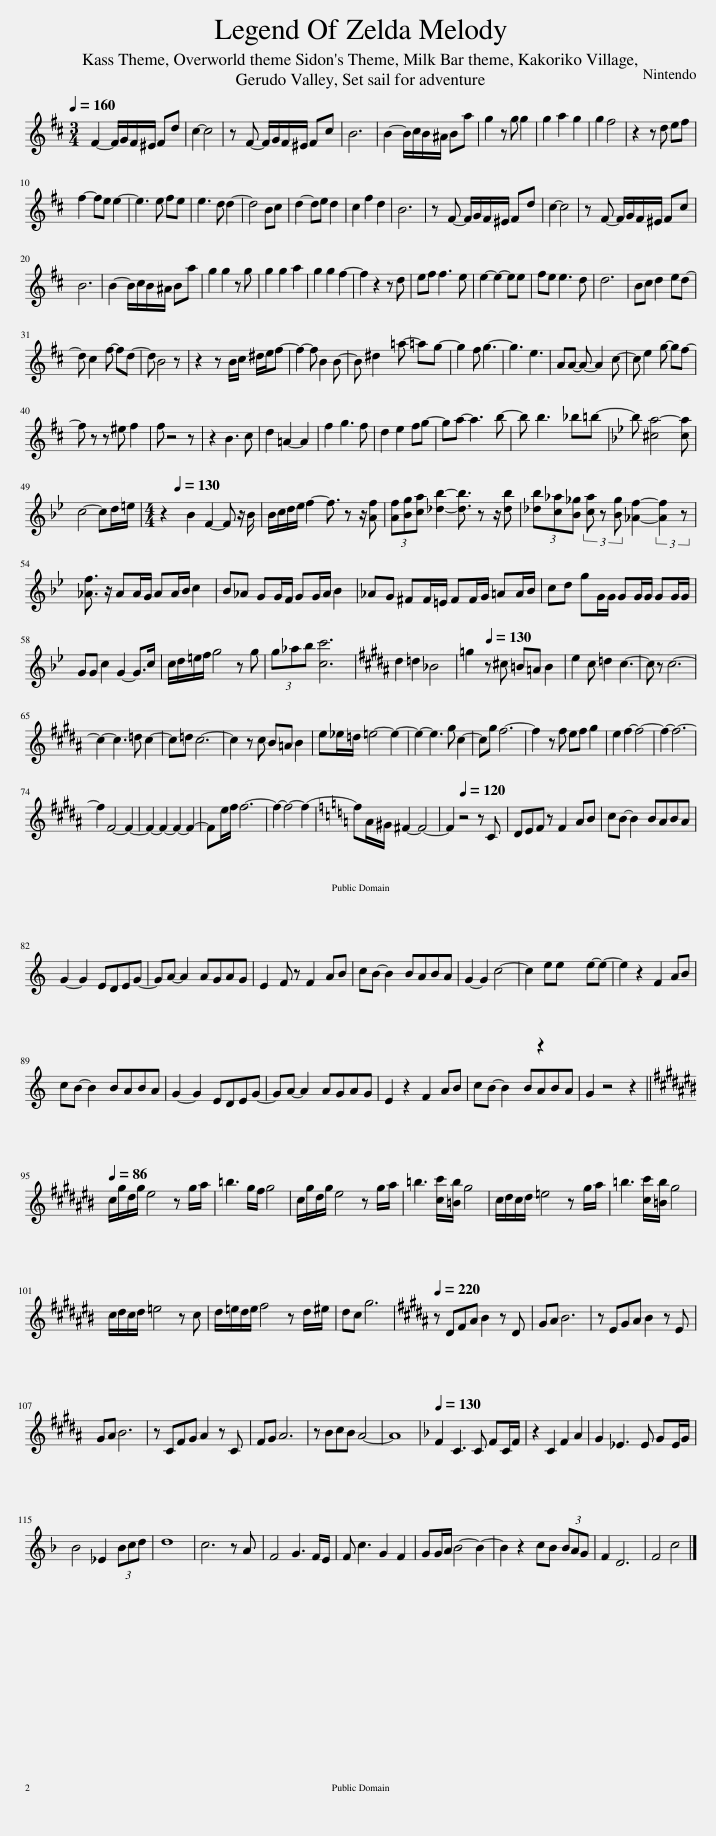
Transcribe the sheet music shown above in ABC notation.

X:1
L:1/8
Q:1/4=160
M:3/4
I:linebreak $
K:none
V:1 treble transpose=-2
V:1
[K:D] F2- F/G/F/^E/ Fd | c2- c4 | z F- F/G/F/^E/ Fc | B6 | B2- B/c/B/^A/ Ba | %5
 g2 z g g2 | g2 a2 g2 | g2 f4 | z2 z d ef |$ f2- fe e2- | %10
 e3 e fe | e3 d d2- | d4 Bc | d2- de d2 | c2 f2 d2 | %15
 B6 | z F- F/G/F/^E/ Fd | c2- c4 | z F- F/G/F/^E/ Fc |$ B6 | %20
 B2- B/c/B/^A/ Ba | g2 g2 z g | g2 g2 a2 | g2 g2 f2- | f2 z2 z d | %25
 ef f3 e | e2- e2- ee | fe e3 d | d6 | Bc d2 ed- |$ %30
 d c2 f- fd- | d B4 z | z2 z B/c/ ^d/e/f- | f2- f B2 B- | B ^d2 =a- =ag- | %35
 g2 f g3- | g3 e3 | AA- A- A2 c- | c e2 g- gf- |$ f z z ^e f2 | %40
 f z4 z | z2 B3 c | d2 =A2- A2 | f2 g3 f | d2 e2 fg- | %45
 ga- a3 b- | b b3 _b=b- |[K:Bb] b [^ca-]4 [ca] |$ c4- cd/=e/ |[M:4/4] z2 B2 F2- F z/ B/[Q:1/4=130] | %50
 B/c/d/e/ f2- f3/2 z z/ [Af] | (3[Af][Bg][ca] [_db]2- [db]3/2 z z/ [db] | (3[_db][c_a][B_g] (3[ca] z [Bg] [_Af]2- (3:2:2[Af]2 z |$ [_Af]3/2 z/ AA/G/ AA/B/ c2 | B_A GG/F/ GG/A/ B2 | %55
 _AG ^FF/=E/ FF/G/ =AA/B/ | cd gG/G/ GG/G/ GG/G/ |$ GG c2 G2- G>c | c/d/=e/f/ g4 z g | (3g_ab [cc']6 | %60
[K:B] d2 =d2 _B4 | =g2[Q:1/4=130] z ^c =B=A B2 | e2 c =d2 c3- | c z c6- |$ c2- c3 =d c2- | %65
 c=d c6- | c2 z c B=A B2 | e_e/=d/ =e4- e2- | e2- e3 g c2- | cg f6- | %70
 f2 z f ef g2 | e2 f2- f4- | f2- f6- |$ f2 F4- F2- | F2- F2- F2- F2- | %75
 Fe/f/ f6- | f2- f4- f2- |[K:C] fA/^G/ ^F2- F4- | F2[Q:1/4=120] z4 z C | DEF z F2 AB | %80
 cB- B2 BABA |$ G2- G2 EDEG- | GA- A2 AGAG | E2 F z F2 AB | cB- B2 BABA | %85
 G2- G2 c4- | c2 ee z2 e-e- | e2 z2 F2 AB |$ cB- B2 BABA | G2- G2 EDEG- | %90
 GA- A2 AGAG | E2 z2 F2 AB | cB- B2 BABA | G2 z4 z2 ||$[K:C#][Q:1/4=86] c/g/d/g/ e4 z g/a/ | %95
 =b3 g/f/ g4 | c/g/d/g/ e4 z g/a/ | =b3 [cc']/[=Bb]/ g4 | c/d/c/d/ =e4 z g/a/ | =b3 [cc']/[=Bb]/ g4 |$ %100
 c/d/c/d/ =e4 z c | d/=e/d/e/ f4 z d/^e/ | dc g6 |[K:B][Q:1/4=220] z DFA B2 z D | GA B6 | %105
 z EGA B2 z E |$ GA B6 | z CFG A2 z C | FG A6 | z BcB A4- | %110
 A8 |[K:F][Q:1/4=130] F2 C3 C FC/F/ | z2 C2 F2 A2 | G2 _E3 E GE/G/ |$ B4 _E2 (3Bcd | %115
 d8 | c6 z A | F4 G3 F/E/ | F c3 G2 F2 | GG/A/ B4- B2- | %120
 B2 z2 cB (3BAG | F2 D6 | F4 c4 |] %123
